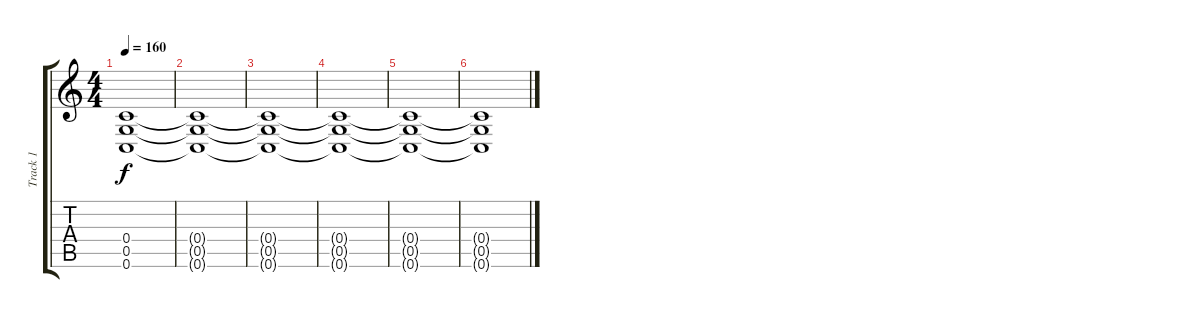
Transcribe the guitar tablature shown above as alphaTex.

\track ("Track 1" "Track 1") {instrument distortionguitar}
\staff {score tabs}
\tuning (D4 A3 F3 C3 G2 C2) {hide}
\ts (4 4)
\tempo 160
\clef g2
\ks c
(0.4{t} 0.5{t} 0.6{t}).1{dy f} |
(0.4{t} 0.5{t} 0.6{t}).1{volume 0} |
(0.4{t} 0.5{t} 0.6{t}).1 |
(0.4{t} 0.5{t} 0.6{t}).1 |
(0.4{t} 0.5{t} 0.6{t}).1 |
(0.4{t} 0.5{t} 0.6{t}).1
